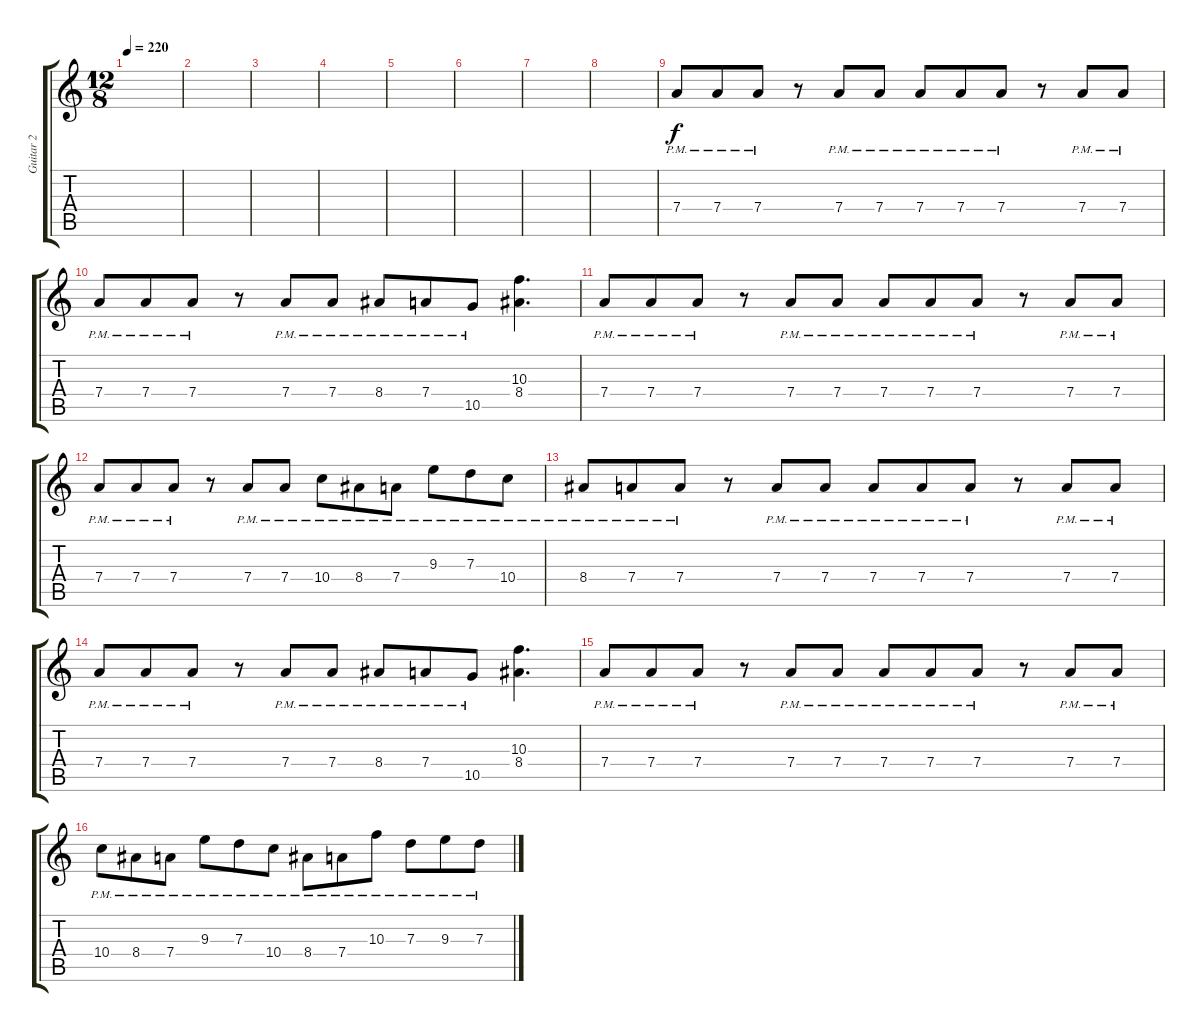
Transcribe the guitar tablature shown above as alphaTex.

\track ("Guitar 2" "Guitar 2") {instrument acousticguitarsteel}
\staff {score tabs}
\tuning (E4 B3 G3 D3 A2 E2) {hide}
\ts (12 8)
\tempo 220
\clef g2
\ks c
|
|
|
|
|
|
|
|
7.4{pm}.8 7.4{pm}.8 7.4{pm}.8 r.8 7.4{pm}.8 7.4{pm}.8 7.4{pm}.8 7.4{pm}.8 7.4{pm}.8 r.8 7.4{pm}.8 7.4{pm}.8 |
7.4{pm}.8 7.4{pm}.8 7.4{pm}.8 r.8 7.4{pm}.8 7.4{pm}.8 8.4{pm}.8 7.4{pm}.8 10.5{pm}.8 (10.3 8.4).4{d} |
7.4{pm}.8 7.4{pm}.8 7.4{pm}.8 r.8 7.4{pm}.8 7.4{pm}.8 7.4{pm}.8 7.4{pm}.8 7.4{pm}.8 r.8 7.4{pm}.8 7.4{pm}.8 |
7.4{pm}.8 7.4{pm}.8 7.4{pm}.8 r.8 7.4{pm}.8 7.4{pm}.8 10.4{pm}.8 8.4{pm}.8 7.4{pm}.8 9.3{pm}.8 7.3{pm}.8 10.4{pm}.8 |
8.4{pm}.8 7.4{pm}.8 7.4{pm}.8 r.8 7.4{pm}.8 7.4{pm}.8 7.4{pm}.8 7.4{pm}.8 7.4{pm}.8 r.8 7.4{pm}.8 7.4{pm}.8 |
7.4{pm}.8 7.4{pm}.8 7.4{pm}.8 r.8 7.4{pm}.8 7.4{pm}.8 8.4{pm}.8 7.4{pm}.8 10.5{pm}.8 (10.3 8.4).4{d} |
7.4{pm}.8 7.4{pm}.8 7.4{pm}.8 r.8 7.4{pm}.8 7.4{pm}.8 7.4{pm}.8 7.4{pm}.8 7.4{pm}.8 r.8 7.4{pm}.8 7.4{pm}.8 |
10.4{pm}.8 8.4{pm}.8 7.4{pm}.8 9.3{pm}.8 7.3{pm}.8 10.4{pm}.8 8.4{pm}.8 7.4{pm}.8 10.3{pm}.8 7.3{pm}.8 9.3{pm}.8 7.3{pm}.8
